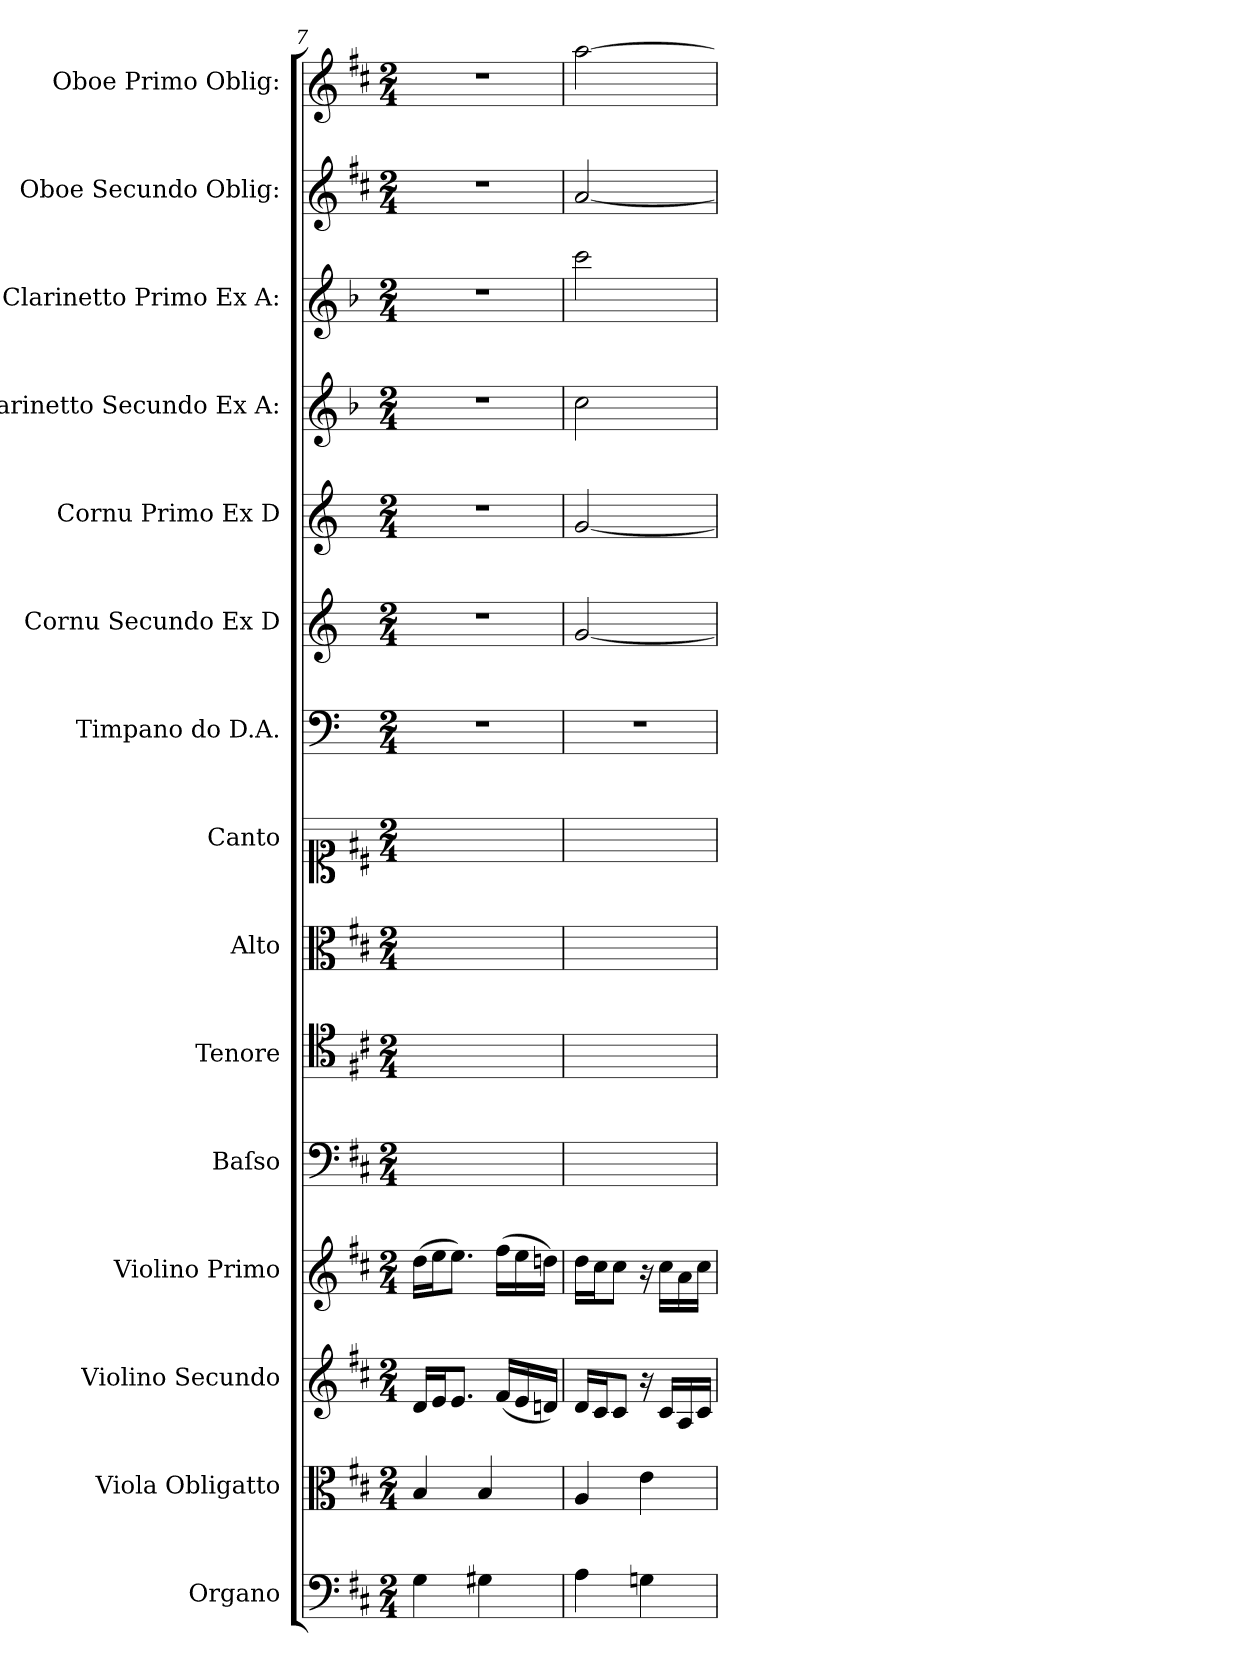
**kern	**kern	**kern	**kern	**kern	**kern	**kern	**kern	**kern	**kern	**kern	**kern	**kern	**kern	**kern
*part15	*part14	*part13	*part12	*part11	*part10	*part9	*part8	*part7	*part6	*part5	*part4	*part3	*part2	*part1
*staff15	*staff14	*staff13	*staff12	*staff11	*staff10	*staff9	*staff8	*staff7	*staff6	*staff5	*staff4	*staff3	*staff2	*staff1
*I"Organo	*I"Viola Obligatto	*I"Violino Secundo	*I"Violino Primo	*I"Baſso	*I"Tenore	*I"Alto	*I"Canto	*I"Timpano do D.A.	*I"Cornu Secundo Ex D	*I"Cornu Primo Ex D	*I"Clarinetto Secundo Ex A:	*I"Clarinetto Primo Ex A:	*I"Oboe Secundo Oblig:	*I"Oboe Primo Oblig:
*I'org	*I'vla obl	*I'vl 2	*I'vl 1	*I'B	*I'T	*I'A	*	*I'timp	*	*	*I'cl 2 in A	*I'cl 1 in A	*I'ob 2	*I'ob 1
*clefF4	*clefC3	*clefG2	*clefG2	*clefF4	*clefC4	*clefC3	*clefC1	*clefF4	*clefG2	*clefG2	*clefG2	*clefG2	*clefG2	*clefG2
*	*	*	*	*	*	*	*	*	*ITrd-1c-2	*ITrd-1c-2	*ITrd2c3	*ITrd2c3	*	*
*k[f#c#]	*k[f#c#]	*k[f#c#]	*k[f#c#]	*k[f#c#]	*k[f#c#]	*k[f#c#]	*k[f#c#]	*k[]	*k[f#c#]	*k[f#c#]	*k[f#c#]	*k[f#c#]	*k[f#c#]	*k[f#c#]
*D:	*D:	*D:	*D:	*D:	*D:	*D:	*D:	*	*	*	*D:	*D:	*D:	*D:
*M2/4	*M2/4	*M2/4	*M2/4	*M2/4	*M2/4	*M2/4	*M2/4	*M2/4	*M2/4	*M2/4	*M2/4	*M2/4	*M2/4	*M2/4
=7	=7	=7	=7	=7	=7	=7	=7	=7	=7	=7	=7	=7	=7	=7
4G\	4B/	16d/LL	(16dd\LL	2ryy	2ryy	2ryy	2ryy	2r	2r	2r	2r	2r	2r	2r
.	.	16e/J	16ee\J	.	.	.	.	.	.	.	.	.	.	.
.	.	8.e/J	8.ee\J)	.	.	.	.	.	.	.	.	.	.	.
4G#X\	4B/	.	.	.	.	.	.	.	.	.	.	.	.	.
.	.	(16f#/LL	(16ff#\LL	.	.	.	.	.	.	.	.	.	.	.
.	.	16e/	16ee\	.	.	.	.	.	.	.	.	.	.	.
.	.	16dn/JJ)	16ddn\JJ)	.	.	.	.	.	.	.	.	.	.	.
=8	=8	=8	=8	=8	=8	=8	=8	=8	=8	=8	=8	=8	=8	=8
4A\	4A/	16d/LL	16dd\LL	2ryy	2ryy	2ryy	2ryy	2r	[>2a/	[>2a/	2a\	2aa\	[>2a/	[<2aa\
.	.	16c#/J	16cc#\J	.	.	.	.	.	.	.	.	.	.	.
.	.	8c#/J	8cc#\J	.	.	.	.	.	.	.	.	.	.	.
4Gn\	4e\	16r	16r	.	.	.	.	.	.	.	.	.	.	.
.	.	16c#/LL	16cc#\LL	.	.	.	.	.	.	.	.	.	.	.
.	.	16A/	16a\	.	.	.	.	.	.	.	.	.	.	.
.	.	16c#/JJ	16cc#\JJ	.	.	.	.	.	.	.	.	.	.	.
=	=	=	=	=	=	=	=	=	=	=	=	=	=	=
*-	*-	*-	*-	*-	*-	*-	*-	*-	*-	*-	*-	*-	*-	*-
